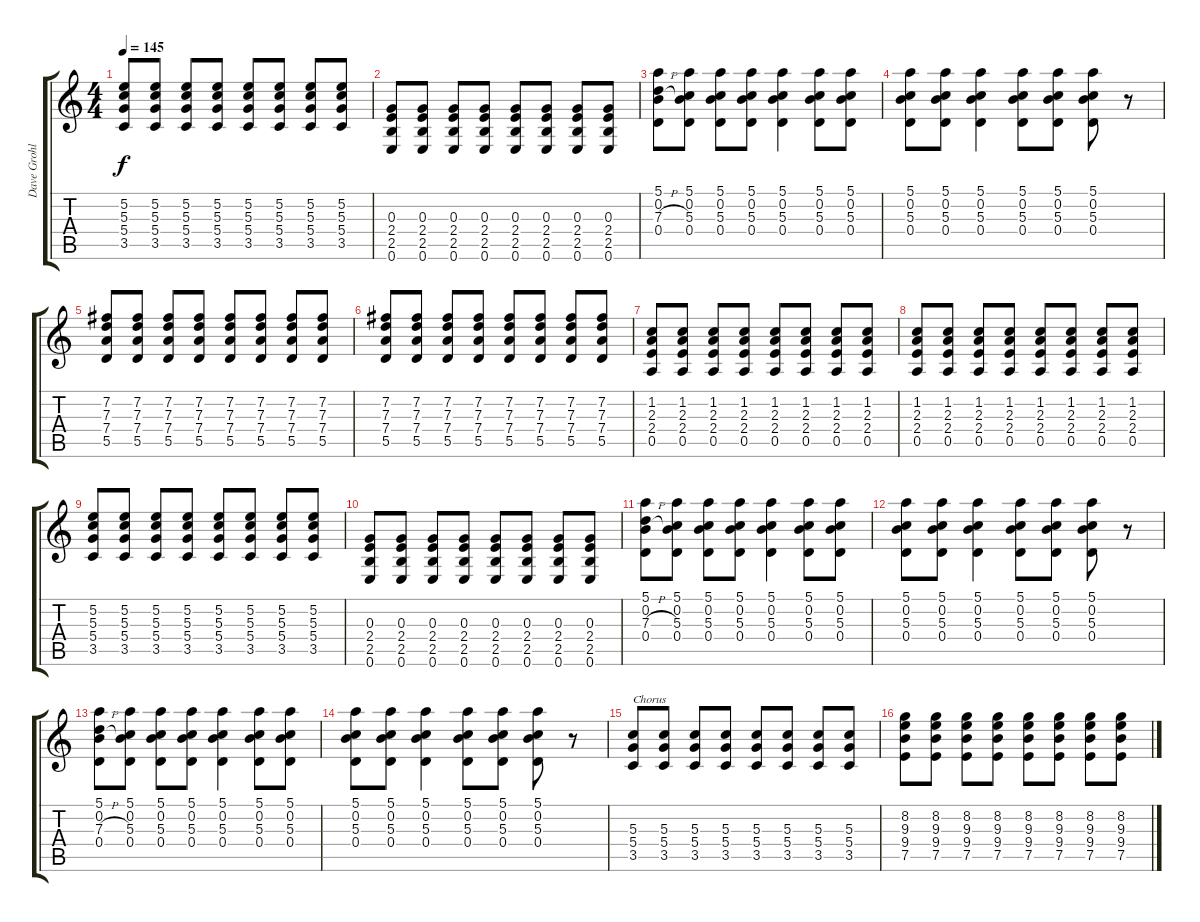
\track ("Dave Grohl " "Dave Grohl") {instrument overdrivenguitar}
\staff {score tabs}
\tuning (E4 B3 G3 D3 A2 E2) {hide}
\ts (4 4)
\tempo 145
\clef g2
\ks c
(5.2 5.3 5.4 3.5).8{dy f} (5.2 5.3 5.4 3.5).8 (5.2 5.3 5.4 3.5).8 (5.2 5.3 5.4 3.5).8 (5.2 5.3 5.4 3.5).8 (5.2 5.3 5.4 3.5).8 (5.2 5.3 5.4 3.5).8 (5.2 5.3 5.4 3.5).8 |
(0.3 2.4 2.5 0.6).8 (0.3 2.4 2.5 0.6).8 (0.3 2.4 2.5 0.6).8 (0.3 2.4 2.5 0.6).8 (0.3 2.4 2.5 0.6).8 (0.3 2.4 2.5 0.6).8 (0.3 2.4 2.5 0.6).8 (0.3 2.4 2.5 0.6).8 |
(5.1 0.2 7.3{h} 0.4).8{volume 12} (5.1 0.2 5.3 0.4).8 (5.1 0.2 5.3 0.4).8 (5.1 0.2 5.3 0.4).8 (5.1 0.2 5.3 0.4).4 (5.1 0.2 5.3 0.4).8 (5.1 0.2 5.3 0.4).8 |
(5.1 0.2 5.3 0.4).8 (5.1 0.2 5.3 0.4).8 (5.1 0.2 5.3 0.4).4 (5.1 0.2 5.3 0.4).8 (5.1 0.2 5.3 0.4).8 (5.1 0.2 5.3 0.4).8 r.8 |
(7.2 7.3 7.4 5.5).8{volume 11} (7.2 7.3 7.4 5.5).8 (7.2 7.3 7.4 5.5).8 (7.2 7.3 7.4 5.5).8 (7.2 7.3 7.4 5.5).8 (7.2 7.3 7.4 5.5).8 (7.2 7.3 7.4 5.5).8 (7.2 7.3 7.4 5.5).8 |
(7.2 7.3 7.4 5.5).8 (7.2 7.3 7.4 5.5).8 (7.2 7.3 7.4 5.5).8 (7.2 7.3 7.4 5.5).8 (7.2 7.3 7.4 5.5).8 (7.2 7.3 7.4 5.5).8 (7.2 7.3 7.4 5.5).8 (7.2 7.3 7.4 5.5).8 |
(1.2 2.3 2.4 0.5).8 (1.2 2.3 2.4 0.5).8 (1.2 2.3 2.4 0.5).8 (1.2 2.3 2.4 0.5).8 (1.2 2.3 2.4 0.5).8 (1.2 2.3 2.4 0.5).8 (1.2 2.3 2.4 0.5).8 (1.2 2.3 2.4 0.5).8 |
(1.2 2.3 2.4 0.5).8 (1.2 2.3 2.4 0.5).8 (1.2 2.3 2.4 0.5).8 (1.2 2.3 2.4 0.5).8 (1.2 2.3 2.4 0.5).8 (1.2 2.3 2.4 0.5).8 (1.2 2.3 2.4 0.5).8 (1.2 2.3 2.4 0.5).8 |
(5.2 5.3 5.4 3.5).8 (5.2 5.3 5.4 3.5).8 (5.2 5.3 5.4 3.5).8 (5.2 5.3 5.4 3.5).8 (5.2 5.3 5.4 3.5).8 (5.2 5.3 5.4 3.5).8 (5.2 5.3 5.4 3.5).8 (5.2 5.3 5.4 3.5).8 |
(0.3 2.4 2.5 0.6).8 (0.3 2.4 2.5 0.6).8 (0.3 2.4 2.5 0.6).8 (0.3 2.4 2.5 0.6).8 (0.3 2.4 2.5 0.6).8 (0.3 2.4 2.5 0.6).8 (0.3 2.4 2.5 0.6).8 (0.3 2.4 2.5 0.6).8 |
(5.1 0.2 7.3{h} 0.4).8{volume 12} (5.1 0.2 5.3 0.4).8 (5.1 0.2 5.3 0.4).8 (5.1 0.2 5.3 0.4).8 (5.1 0.2 5.3 0.4).4 (5.1 0.2 5.3 0.4).8 (5.1 0.2 5.3 0.4).8 |
(5.1 0.2 5.3 0.4).8 (5.1 0.2 5.3 0.4).8 (5.1 0.2 5.3 0.4).4 (5.1 0.2 5.3 0.4).8 (5.1 0.2 5.3 0.4).8 (5.1 0.2 5.3 0.4).8 r.8 |
(5.1 0.2 7.3{h} 0.4).8 (5.1 0.2 5.3 0.4).8 (5.1 0.2 5.3 0.4).8 (5.1 0.2 5.3 0.4).8 (5.1 0.2 5.3 0.4).4 (5.1 0.2 5.3 0.4).8 (5.1 0.2 5.3 0.4).8 |
(5.1 0.2 5.3 0.4).8 (5.1 0.2 5.3 0.4).8 (5.1 0.2 5.3 0.4).4 (5.1 0.2 5.3 0.4).8 (5.1 0.2 5.3 0.4).8 (5.1 0.2 5.3 0.4).8 r.8 |
(5.3 5.4 3.5).8{txt "Chorus"} (5.3 5.4 3.5).8 (5.3 5.4 3.5).8 (5.3 5.4 3.5).8 (5.3 5.4 3.5).8 (5.3 5.4 3.5).8 (5.3 5.4 3.5).8 (5.3 5.4 3.5).8 |
(8.2 9.3 9.4 7.5).8 (8.2 9.3 9.4 7.5).8 (8.2 9.3 9.4 7.5).8 (8.2 9.3 9.4 7.5).8 (8.2 9.3 9.4 7.5).8 (8.2 9.3 9.4 7.5).8 (8.2 9.3 9.4 7.5).8 (8.2 9.3 9.4 7.5).8
